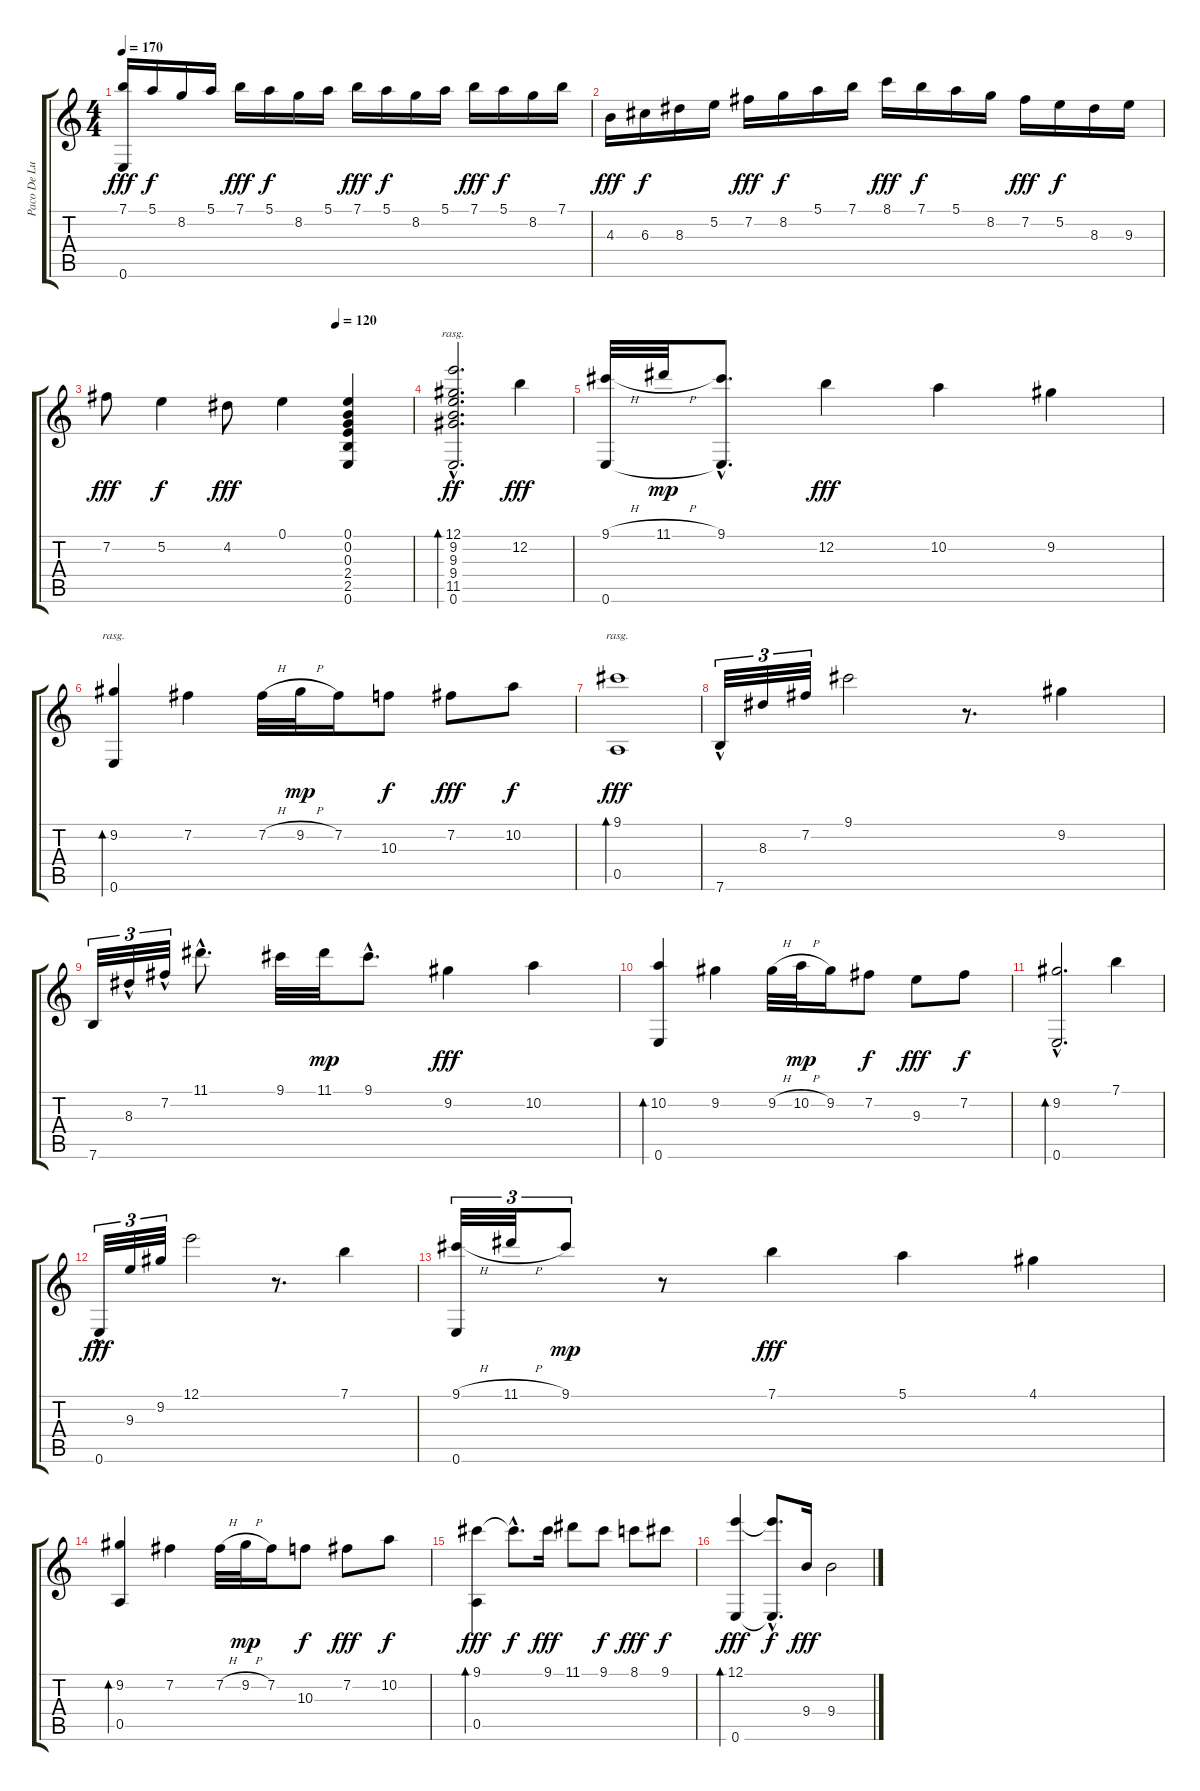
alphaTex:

\track ("Paco De Lucia Gitar" "Paco De Lu") {instrument acousticguitarnylon}
\staff {score tabs}
\tuning (E4 B3 G3 D3 A2 E2) {hide}
\ts (4 4)
\tempo 170
\clef g2
\ks c
(7.1 0.6).16{dy fff} 5.1.16{dy f} 8.2.16 5.1.16 7.1.16{dy fff} 5.1.16{dy f} 8.2.16 5.1.16 7.1.16{dy fff} 5.1.16{dy f} 8.2.16 5.1.16 7.1.16{dy fff} 5.1.16{dy f} 8.2.16 7.1.16 |
4.3.16{dy fff} 6.3.16{dy f} 8.3.16 5.2.16 7.2.16{dy fff} 8.2.16{dy f} 5.1.16 7.1.16 8.1.16{dy fff} 7.1.16{dy f} 5.1.16 8.2.16 7.2.16{dy fff} 5.2.16{dy f} 8.3.16 9.3.16 |
\tempo (120 0.75)
7.2.8{dy fff} 5.2.4{dy f} 4.2.8{dy fff} 0.1.4 (0.1 0.2 0.3 2.4 2.5 0.6).4 |
(12.1{hac} 9.2 9.3{hac} 9.4{hac} 11.5{hac} 0.6{hac}).2{d bd 240 rasg ii dy ff} 12.2.4{dy fff} |
(9.1{h} 0.6).32 11.1{h}.32{dy mp} (9.1{hac} 0.6{hac t}).8{d} 12.2.4{dy fff} 10.2.4 9.2.4 |
(9.2 0.6).4{bd 480 rasg ii} 7.2.4 7.2{h}.32 9.2{h}.32{dy mp} 7.2.16 10.3.8{dy f} 7.2.8{dy fff} 10.2.8{dy f} |
(9.1 0.5).1{bd 480 rasg ii dy fff} |
7.6{hac}.32{tu (3 2)} 8.3.32{tu (3 2)} 7.2.32{tu (3 2)} 9.1.2 r.8{d} 9.2.4 |
7.6.32{tu (3 2)} 8.3{hac}.32{tu (3 2)} 7.2{hac}.32{tu (3 2)} 11.1{hac}.8{d} 9.1.32 11.1.32{dy mp} 9.1{hac}.8{d} 9.2.4{dy fff} 10.2.4 |
(10.2 0.6).4{bd 480} 9.2.4 9.2{h}.32 10.2{h}.32{dy mp} 9.2.16 7.2.8{dy f} 9.3.8{dy fff} 7.2.8{dy f} |
(9.2{hac} 0.6{hac}).2{d bd 480} 7.1.4 |
0.6{hac}.32{tu (3 2) dy fff} 9.3.32{tu (3 2)} 9.2.32{tu (3 2)} 12.1.2 r.8{d} 7.1.4 |
(9.1{h} 0.6).32{tu (3 2)} 11.1{h}.32{tu (3 2)} 9.1.8{tu (3 2) dy mp} r.8 7.1.4{dy fff} 5.1.4 4.1.4 |
(9.2 0.5).4{bd 480} 7.2.4 7.2{h}.32 9.2{h}.32{dy mp} 7.2.16 10.3.8{dy f} 7.2.8{dy fff} 10.2.8{dy f} |
(9.1 0.5).4{bd 480 dy fff} 9.1{hac t}.8{d dy f} 9.1.16{dy fff} 11.1.8 9.1.8{dy f} 8.1.8{dy fff} 9.1.8{dy f} |
(12.1 0.6).4{bd 480 dy fff} (12.1{hac t} 0.6{hac t}).8{d dy f} 9.4.16{dy fff} 9.4.2
